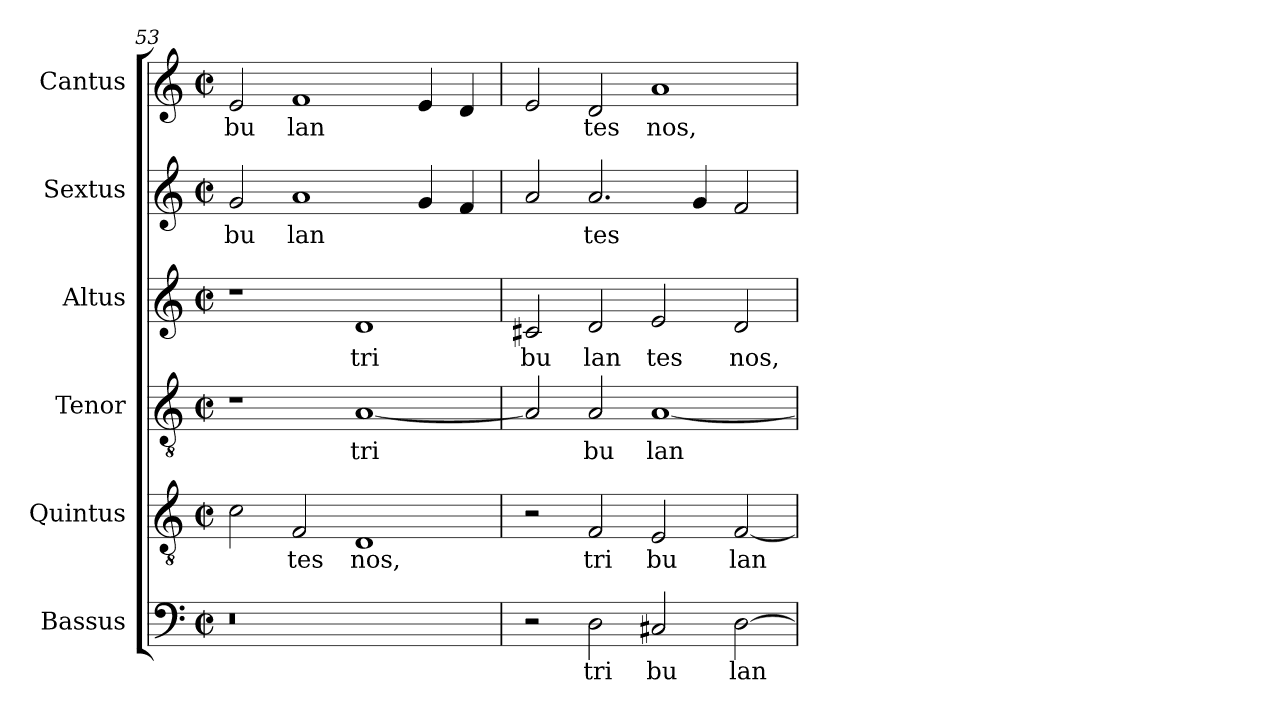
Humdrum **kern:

**kern	**text	**kern	**text	**kern	**text	**kern	**text	**kern	**text	**kern	**text
*part6	*part6	*part5	*part5	*part4	*part4	*part3	*part3	*part2	*part2	*part1	*part1
*staff6	*staff6	*staff5	*staff5	*staff4	*staff4	*staff3	*staff3	*staff2	*staff2	*staff1	*staff1
*I"Bassus	*	*I"Quintus	*	*I"Tenor	*	*I"Altus	*	*I"Sextus	*	*I"Cantus	*
*clefF4	*	*clefGv2	*	*clefGv2	*	*clefG2	*	*clefG2	*	*clefG2	*
*k[]	*	*	*	*	*	*	*	*	*	*	*
*C:	*	*	*	*	*	*	*	*	*	*	*
*M2/2	*	*M2/2	*	*M2/2	*	*M2/2	*	*M2/2	*	*M2/2	*
*met(c|)	*	*met(c|)	*	*met(c|)	*	*met(c|)	*	*met(c|)	*	*met(c|)	*
=53	=53	=53	=53	=53	=53	=53	=53	=53	=53	=53	=53
!	!	!	!	!	!	!	!	!	!LO:LY:b:cj	!	!LO:LY:b:cj
0r	.	2c\	.	1r	.	1r	.	2g/	bu	2e/	bu
!	!	!	!LO:LY:b:cj	!	!	!	!	!	!LO:LY:b:cj	!	!LO:LY:b:cj
.	.	2F/	tes	.	.	.	.	1a	lan	1f	lan
!	!	!	!LO:LY:b:cj	!	!LO:LY:b:cj	!	!LO:LY:b:cj	!	!	!	!
.	.	1D	nos,	[<1A	tri	1d	tri	.	.	.	.
.	.	.	.	.	.	.	.	4g/	.	4e/	.
.	.	.	.	.	.	.	.	4f/	.	4d/	.
=54	=54	=54	=54	=54	=54	=54	=54	=54	=54	=54	=54
!	!	!	!	!	!	!	!LO:LY:b:cj	!	!	!	!
2r	.	2r	.	2A/]	.	2c#X/	bu	2a/	.	2e/	.
!	!LO:LY:b:cj	!	!LO:LY:b:cj	!	!LO:LY:b:cj	!	!LO:LY:b:cj	!	!LO:LY:b	!	!LO:LY:b:cj
2D\	tri	2F/	tri	2A/	bu	2d/	lan	2.a/	tes	2d/	tes
!	!LO:LY:b:cj	!	!LO:LY:b:cj	!	!LO:LY:b:cj	!	!LO:LY:b:cj	!	!	!	!LO:LY:b:cj
2C#X/	bu	2E/	bu	[<1A	lan	2e/	tes	.	.	1a	nos,
.	.	.	.	.	.	.	.	4g/	.	.	.
!	!LO:LY:b	!	!LO:LY:b	!	!	!	!LO:LY:b:cj	!	!	!	!
[>2D\	lan	[<2F/	lan	.	.	2d/	nos,	2f/	.	.	.
=	=	=	=	=	=	=	=	=	=	=	=
*-	*-	*-	*-	*-	*-	*-	*-	*-	*-	*-	*-
